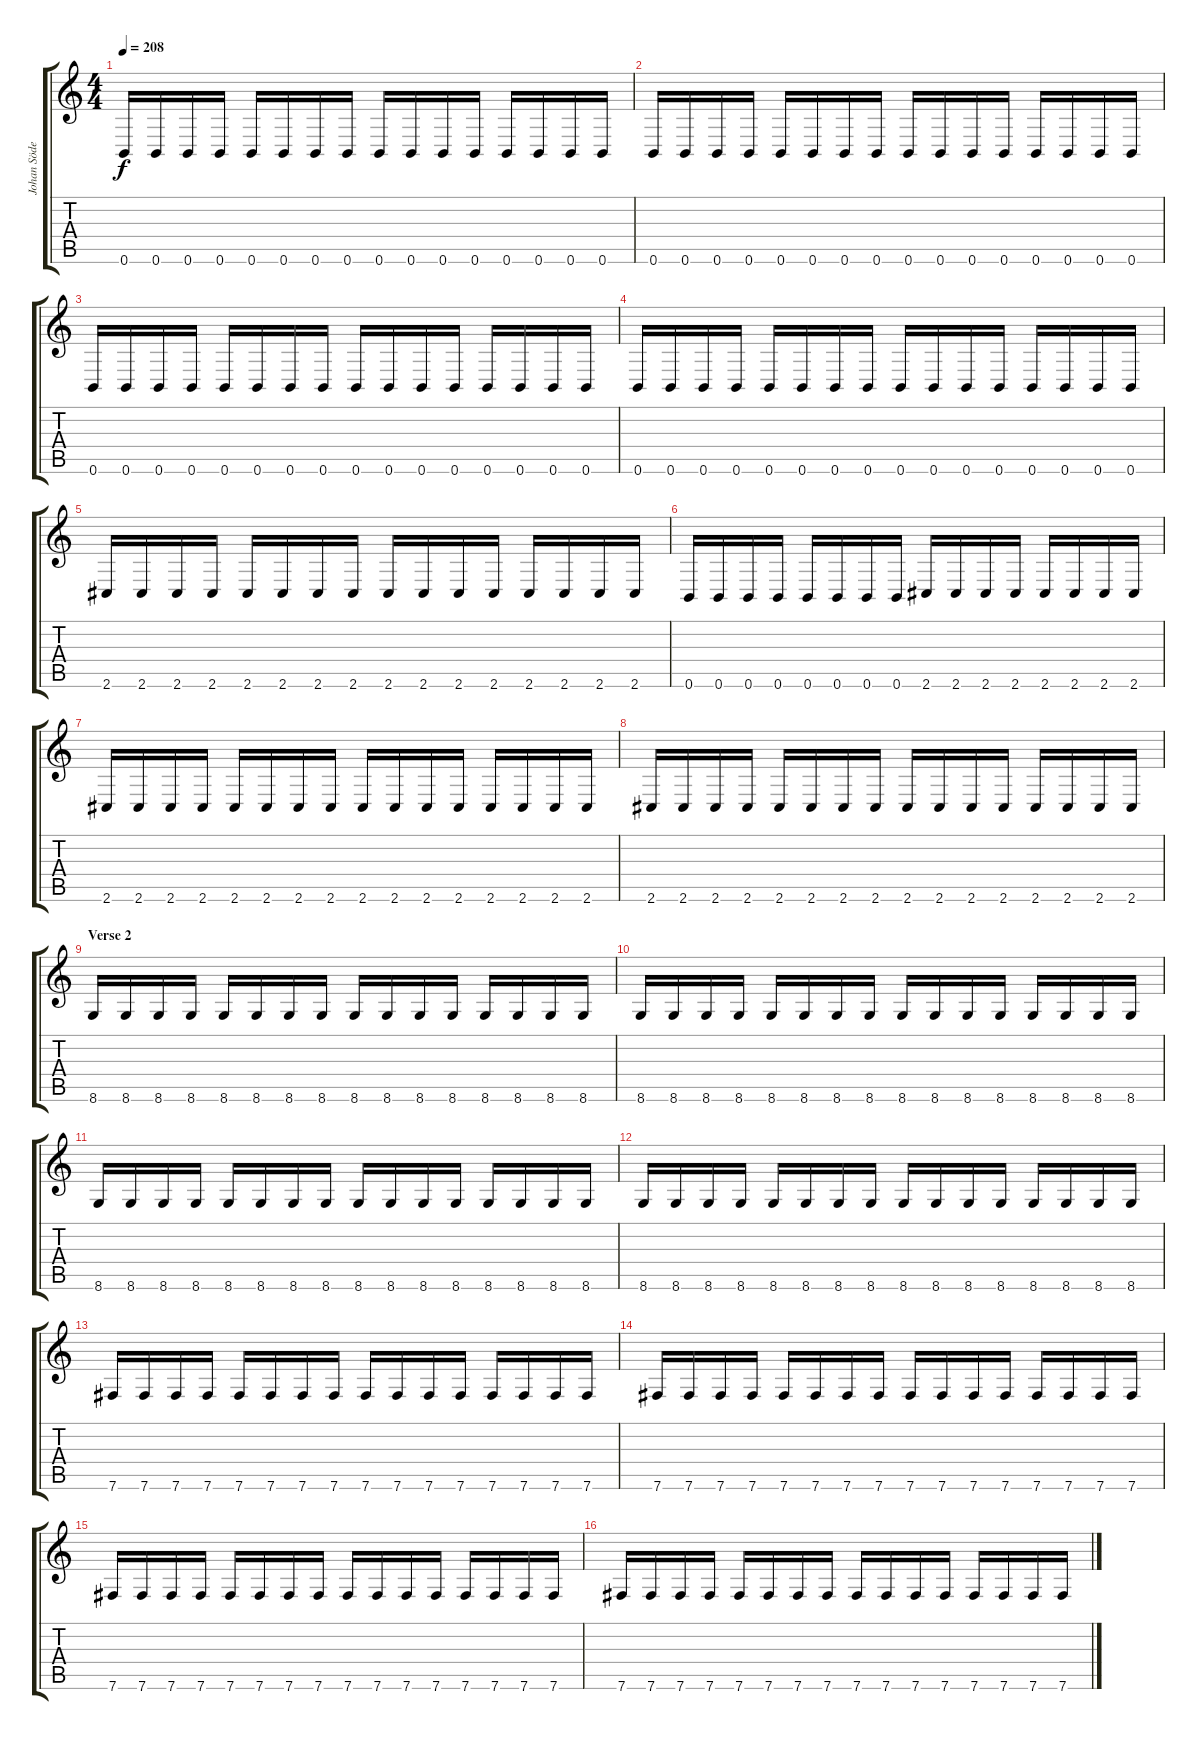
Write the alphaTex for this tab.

\track ("Johan Söderberg" "Johan Söde") {instrument distortionguitar}
\staff {score tabs}
\tuning (B3 Gb3 D3 A2 E2 B1) {hide}
\ts (4 4)
\section ("" "")
\tempo 208
\clef g2
\ks c
0.6.16{dy f} 0.6.16 0.6.16 0.6.16 0.6.16 0.6.16 0.6.16 0.6.16 0.6.16 0.6.16 0.6.16 0.6.16 0.6.16 0.6.16 0.6.16 0.6.16 |
0.6.16 0.6.16 0.6.16 0.6.16 0.6.16 0.6.16 0.6.16 0.6.16 0.6.16 0.6.16 0.6.16 0.6.16 0.6.16 0.6.16 0.6.16 0.6.16 |
0.6.16 0.6.16 0.6.16 0.6.16 0.6.16 0.6.16 0.6.16 0.6.16 0.6.16 0.6.16 0.6.16 0.6.16 0.6.16 0.6.16 0.6.16 0.6.16 |
0.6.16 0.6.16 0.6.16 0.6.16 0.6.16 0.6.16 0.6.16 0.6.16 0.6.16 0.6.16 0.6.16 0.6.16 0.6.16 0.6.16 0.6.16 0.6.16 |
2.6.16 2.6.16 2.6.16 2.6.16 2.6.16 2.6.16 2.6.16 2.6.16 2.6.16 2.6.16 2.6.16 2.6.16 2.6.16 2.6.16 2.6.16 2.6.16 |
0.6.16 0.6.16 0.6.16 0.6.16 0.6.16 0.6.16 0.6.16 0.6.16 2.6.16 2.6.16 2.6.16 2.6.16 2.6.16 2.6.16 2.6.16 2.6.16 |
2.6.16 2.6.16 2.6.16 2.6.16 2.6.16 2.6.16 2.6.16 2.6.16 2.6.16 2.6.16 2.6.16 2.6.16 2.6.16 2.6.16 2.6.16 2.6.16 |
2.6.16 2.6.16 2.6.16 2.6.16 2.6.16 2.6.16 2.6.16 2.6.16 2.6.16 2.6.16 2.6.16 2.6.16 2.6.16 2.6.16 2.6.16 2.6.16 |
\section ("" "Verse 2")
8.6.16 8.6.16 8.6.16 8.6.16 8.6.16 8.6.16 8.6.16 8.6.16 8.6.16 8.6.16 8.6.16 8.6.16 8.6.16 8.6.16 8.6.16 8.6.16 |
8.6.16 8.6.16 8.6.16 8.6.16 8.6.16 8.6.16 8.6.16 8.6.16 8.6.16 8.6.16 8.6.16 8.6.16 8.6.16 8.6.16 8.6.16 8.6.16 |
8.6.16 8.6.16 8.6.16 8.6.16 8.6.16 8.6.16 8.6.16 8.6.16 8.6.16 8.6.16 8.6.16 8.6.16 8.6.16 8.6.16 8.6.16 8.6.16 |
8.6.16 8.6.16 8.6.16 8.6.16 8.6.16 8.6.16 8.6.16 8.6.16 8.6.16 8.6.16 8.6.16 8.6.16 8.6.16 8.6.16 8.6.16 8.6.16 |
7.6.16 7.6.16 7.6.16 7.6.16 7.6.16 7.6.16 7.6.16 7.6.16 7.6.16 7.6.16 7.6.16 7.6.16 7.6.16 7.6.16 7.6.16 7.6.16 |
7.6.16 7.6.16 7.6.16 7.6.16 7.6.16 7.6.16 7.6.16 7.6.16 7.6.16 7.6.16 7.6.16 7.6.16 7.6.16 7.6.16 7.6.16 7.6.16 |
7.6.16 7.6.16 7.6.16 7.6.16 7.6.16 7.6.16 7.6.16 7.6.16 7.6.16 7.6.16 7.6.16 7.6.16 7.6.16 7.6.16 7.6.16 7.6.16 |
7.6.16 7.6.16 7.6.16 7.6.16 7.6.16 7.6.16 7.6.16 7.6.16 7.6.16 7.6.16 7.6.16 7.6.16 7.6.16 7.6.16 7.6.16 7.6.16
